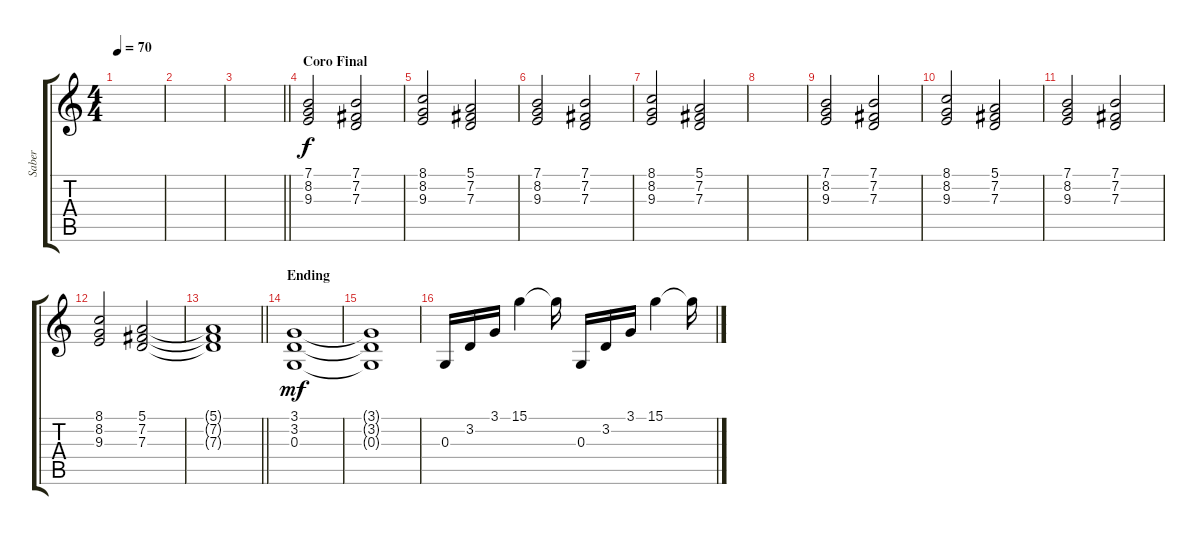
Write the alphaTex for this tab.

\track ("Saber" "Saber") {instrument stringensemble1}
\staff {score tabs}
\tuning (E4 B3 G3 D3 A2 E2) {hide}
\ts (4 4)
\tempo 70
\clef g2
\ks c
|
|
\barLineRight lightlight
|
\section ("" "Coro Final")
(7.1 8.2 9.3).2 (7.1 7.2 7.3).2 |
(8.1 8.2 9.3).2 (5.1 7.2 7.3).2 |
(7.1 8.2 9.3).2 (7.1 7.2 7.3).2 |
(8.1 8.2 9.3).2 (5.1 7.2 7.3).2 |
|
(7.1 8.2 9.3).2 (7.1 7.2 7.3).2 |
(8.1 8.2 9.3).2 (5.1 7.2 7.3).2 |
(7.1 8.2 9.3).2 (7.1 7.2 7.3).2 |
(8.1 8.2 9.3).2 (5.1 7.2 7.3).2 |
\barLineRight lightlight
(5.1{t} 7.2{t} 7.3{t}).1{dy f} |
\section ("" "Ending")
(3.1 3.2 0.3).1{dy mf} |
(3.1{t} 3.2{t} 0.3{t}).1 |
0.3.16 3.2.16 3.1.16 15.1.4 15.1{t}.16 0.3.16 3.2.16 3.1.16 15.1.4 15.1{t}.16
